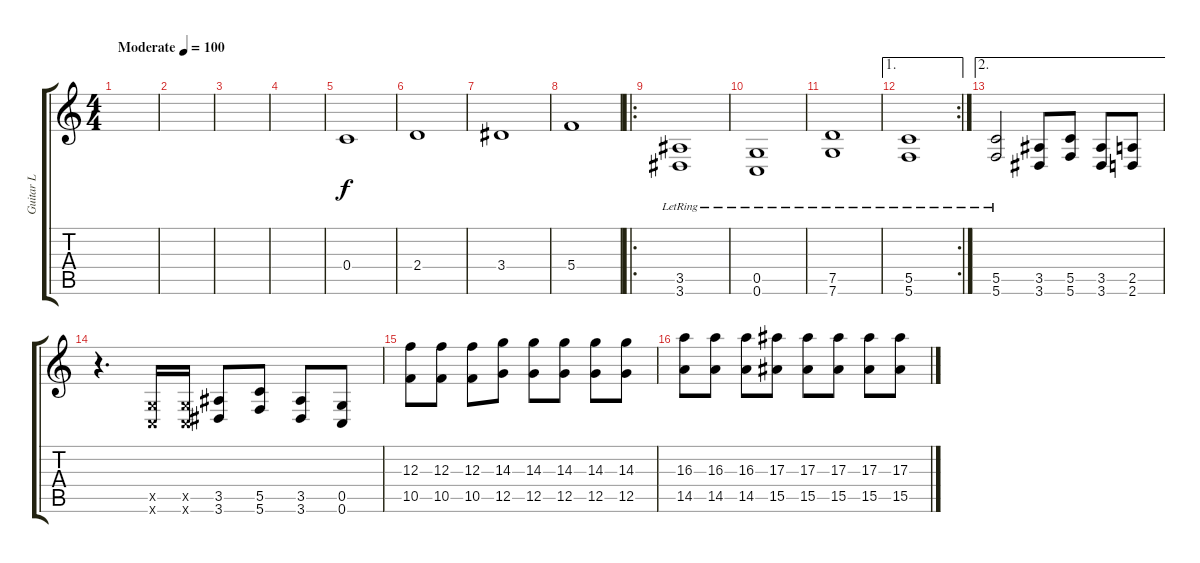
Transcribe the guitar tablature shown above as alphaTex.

\track ("Guitar L" "Guitar L") {instrument distortionguitar}
\staff {score tabs}
\tuning (D4 A3 F3 C3 G2 C2) {hide}
\ts (4 4)
\tempo (100 "Moderate")
\clef g2
\ks c
|
|
|
|
0.4.1{instrument electricguitarclean} |
2.4.1 |
3.4.1 |
5.4.1 |
\ro
(3.5{lr} 3.6{lr}).1{instrument distortionguitar} |
(0.5{lr} 0.6{lr}).1 |
(7.5{lr} 7.6{lr}).1 |
\ae 1
\rc 2
(5.5{lr} 5.6{lr}).1 |
\ae 2
(5.5{lr} 5.6{lr}).2 (3.5 3.6).8 (5.5 5.6).8 (3.5 3.6).8 (2.5 2.6).8 |
r.4{d} (0.5{x} 0.6{x}).16 (0.5{x} 0.6{x}).16 (3.5 3.6).8 (5.5 5.6).8 (3.5 3.6).8 (0.5 0.6).8 |
(12.3 10.5).8 (12.3 10.5).8 (12.3 10.5).8 (14.3 12.5).8 (14.3 12.5).8 (14.3 12.5).8 (14.3 12.5).8 (14.3 12.5).8 |
(16.3 14.5).8 (16.3 14.5).8 (16.3 14.5).8 (17.3 15.5).8 (17.3 15.5).8 (17.3 15.5).8 (17.3 15.5).8 (17.3 15.5).8
